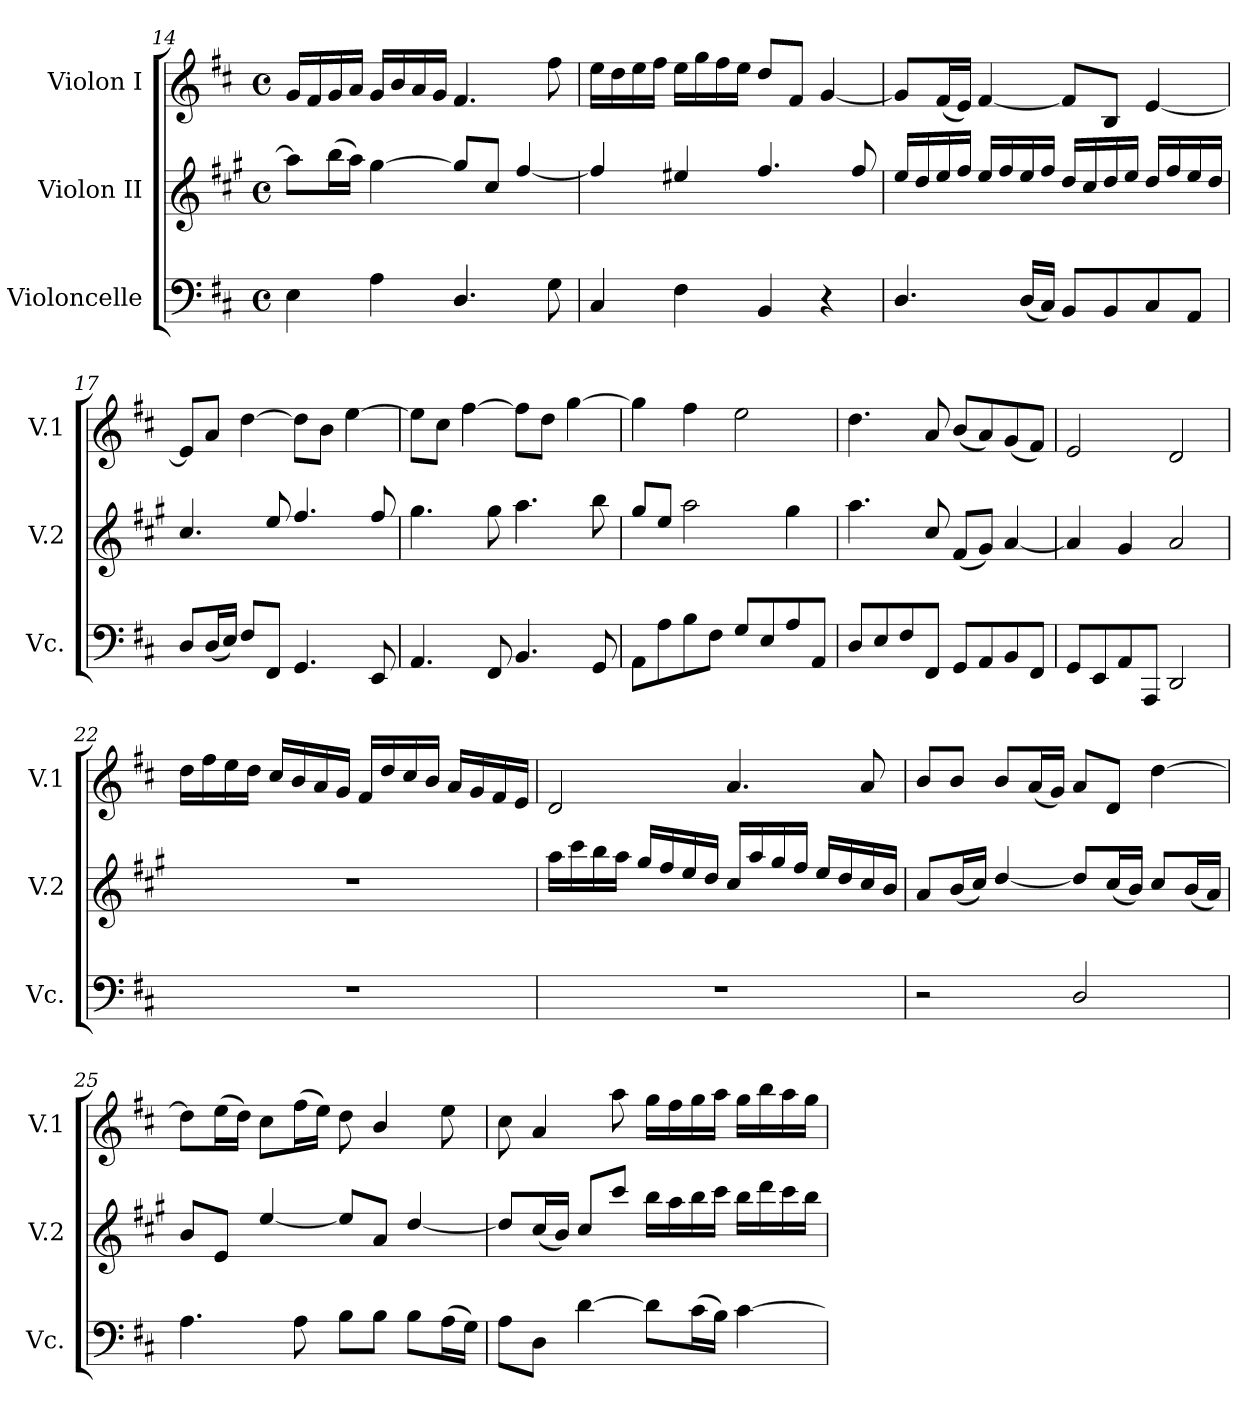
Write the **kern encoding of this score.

**kern	**kern	**kern
*part3	*part2	*part1
*staff3	*staff2	*staff1
*I"Violoncelle	*I"Violon II	*I"Violon I
*I'Vc.	*I'V.2	*I'V.1
*clefF4	*clefG2	*clefG2
*	*ITrd4c7	*
*k[f#c#]	*k[f#c#]	*k[f#c#]
*D:	*D:	*D:
*M4/4	*M4/4	*M4/4
*met(c)	*met(c)	*met(c)
=14	=14	=14
4E\	8dd\L]	16g/LL
.	.	16f#/
.	(16ee\L	16g/
.	16dd\JJ)	16a/JJ
4A\	[4cc#\	16g/LL
.	.	16b/
.	.	16a/
.	.	16g/JJ
4.D/	8cc#/L]	4.f#/
.	8f#/J	.
.	[4b/	.
8G\	.	8ff#\
=15	=15	=15
4C#/	4b/]	16ee\LL
.	.	16dd\
.	.	16ee\
.	.	16ff#\JJ
4F#\	4a#X/	16ee\LL
.	.	16gg\
.	.	16ff#\
.	.	16ee\JJ
4BB/	4.b/	8dd/L
.	.	8f#/J
4r	.	[4g/
.	8b/	.
=16	=16	=16
4.D/	16a/LL	8g/L]
.	16g/	.
.	16a/	(16f#/L
.	16b/JJ	16e/JJ)
.	16a/LL	[4f#/
.	16b/	.
(16D/LL	16a/	.
16C#/JJ)	16b/JJ	.
8BB/L	16g/LL	8f#/L]
.	16f#/	.
8BB/	16g/	8B/J
.	16a/JJ	.
8C#/	16g/LL	[4e/
.	16b/	.
8AA/J	16a/	.
.	16g/JJ	.
=17	=17	=17
8D/L	4.f#/	8e/L]
(16D/L	.	8a/J
16E/JJ)	.	.
8F#/L	.	[4dd\
8FF#/J	8a/	.
4.GG/	4.b/	8dd\L]
.	.	8b\J
.	.	[4ee\
8EE/	8b/	.
=18	=18	=18
4.AA/	4.cc#\	8ee\L]
.	.	8cc#\J
.	.	[4ff#\
8FF#/	8cc#\	.
4.BB/	4.dd\	8ff#\L]
.	.	8dd\J
.	.	[4gg\
8GG/	8ee\	.
!!LO:PB:g=z
=19	=19	=19
8AA\L	8cc#/L	4gg\]
8A\	8a/J	.
8B\	2dd\	4ff#\
8F#\J	.	.
8G/L	.	2ee\
8E/	.	.
8A/	4cc#\	.
8AA/J	.	.
=20	=20	=20
8D/L	4.dd\	4.dd\
8E/	.	.
8F#/	.	.
8FF#/J	8f#/	8a/
8GG/L	(8B/L	(8b/L
8AA/	8c#/J)	8a/)
8BB/	[4d/	(8g/
8FF#/J	.	8f#/J)
=21	=21	=21
8GG/L	4d/]	2e/
8EE/	.	.
8AA/	4c#/	.
8AAA/J	.	.
2DD/	2d/	2d/
=22	=22	=22
1r	1r	16dd\LL
.	.	16ff#\
.	.	16ee\
.	.	16dd\JJ
.	.	16cc#/LL
.	.	16b/
.	.	16a/
.	.	16g/JJ
.	.	16f#/LL
.	.	16dd/
.	.	16cc#/
.	.	16b/JJ
.	.	16a/LL
.	.	16g/
.	.	16f#/
.	.	16e/JJ
=23	=23	=23
1r	16dd\LL	2d/
.	16ff#\	.
.	16ee\	.
.	16dd\JJ	.
.	16cc#/LL	.
.	16b/	.
.	16a/	.
.	16g/JJ	.
.	16f#/LL	4.a/
.	16dd/	.
.	16cc#/	.
.	16b/JJ	.
.	16a/LL	.
.	16g/	.
.	16f#/	8a/
.	16e/JJ	.
=24	=24	=24
2r	8d/L	8b/L
.	(16e/L	8b/J
.	16f#/JJ)	.
.	[4g/	8b/L
.	.	(16a/L
.	.	16g/JJ)
2D/	8g/L]	8a/L
.	(16f#/L	8d/J
.	16e/JJ)	.
.	8f#/L	[4dd\
.	(16e/L	.
.	16d/JJ)	.
!!LO:LB:g=z
=25	=25	=25
4.A\	8e/L	8dd\L]
.	8A/J	(16ee\L
.	.	16dd\JJ)
.	[4a/	8cc#\L
8A\	.	(16ff#\L
.	.	16ee\JJ)
8B\L	8a/L]	8dd\
8B\J	8d/J	4b/
8B\L	[4g/	.
(16A\L	.	8ee\
16G\JJ)	.	.
=26	=26	=26
8A\L	8g/L]	8cc#\
8D\J	(16f#/L	4a/
.	16e/JJ)	.
[4d\	8f#/L	.
.	8ff#/J	8aa\
8d\L]	16ee\LL	16gg\LL
.	16dd\	16ff#\
(16c#\L	16ee\	16gg\
16B\JJ)	16ff#\JJ	16aa\JJ
[4c#\	16ee\LL	16gg\LL
.	16gg\	16bb\
.	16ff#\	16aa\
.	16ee\JJ	16gg\JJ
=	=	=
*-	*-	*-
